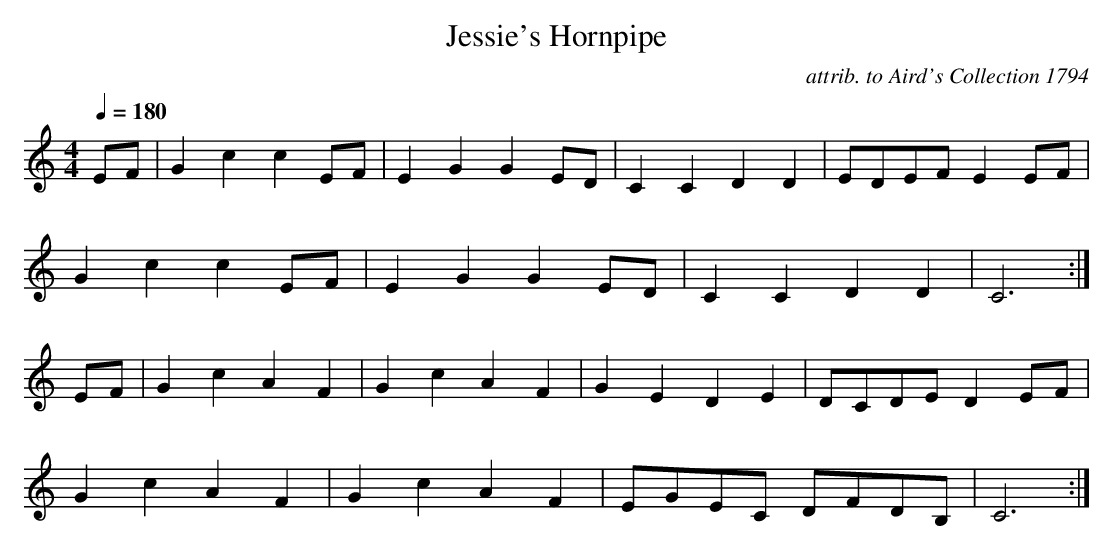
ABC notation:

X:1
T:Jessie's Hornpipe
C:attrib. to Aird's Collection 1794
M:4/4
L:1/8
Q:1/4=180
K:Cmaj clef=treble
EF |\
G2 c2 c2 EF | E2 G2 G2 ED | C2 C2 D2 D2 | EDEF E2 EF |
G2 c2 c2 EF | E2 G2 G2 ED | C2 C2 D2 D2 | C6 :|
EF |\
G2 c2 A2 F2 | G2 c2 A2 F2 | G2 E2 D2 E2 | DCDE D2 EF |
G2 c2 A2 F2 | G2 c2 A2 F2 | EGEC DFDB, | C6 :|
